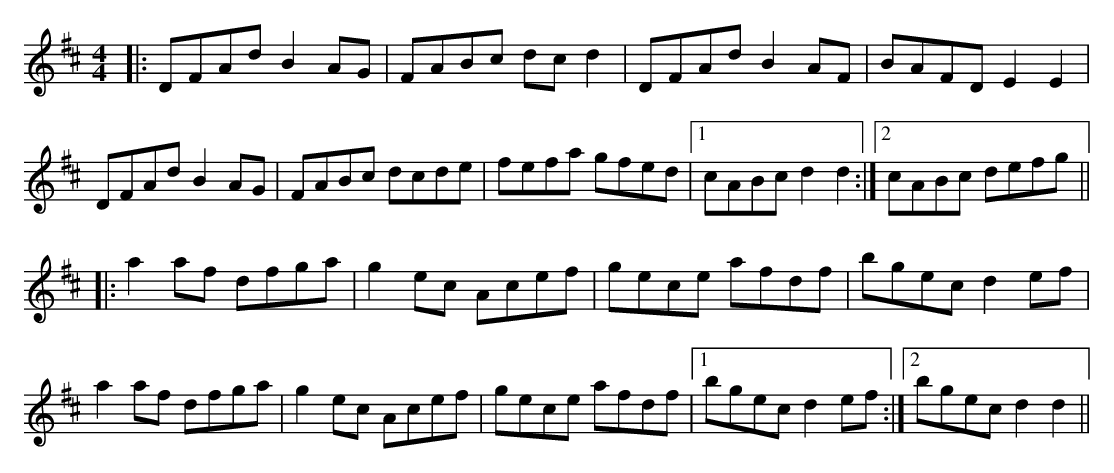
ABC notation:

X:1
M:4/4
K:D
|:DFAd B2 AG|FABc dc d2|DFAd B2 AF|BAFD E2 E2|
DFAd B2 AG|FABc dcde|fefa gfed|1 cABc d2 d2:|2 cABc defg||
|:a2 af dfga|g2 ec Acef|gece afdf|bgec d2 ef|
a2 af dfga|g2 ec Acef|gece afdf|1 bgec d2 ef:|2 bgec d2 d2||
